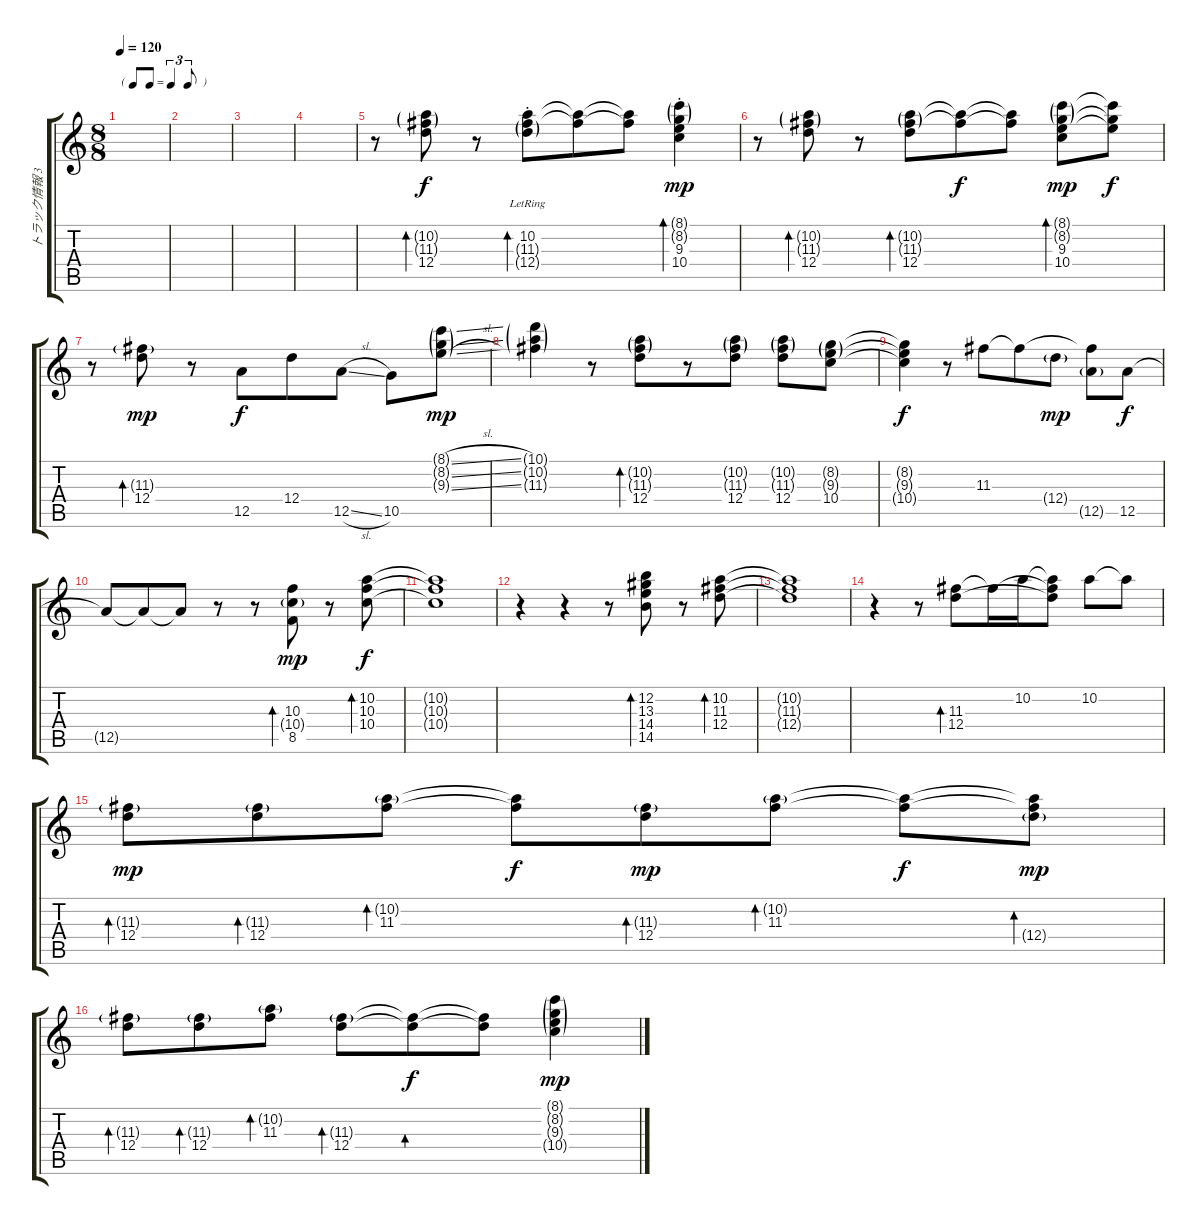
\track ("トラック情報 3" "トラック情報 3") {instrument electricguitarjazz}
\staff {score tabs}
\tuning (E4 B3 G3 D3 A2 D2) {hide}
\ts (8 8)
\tf triplet8th
\tempo 120
\clef g2
\ks c
|
|
|
|
r.8 (10.2{g} 11.3{g} 12.4).8{bd 240} r.8 (10.2 11.3{g lr} 12.4{g st}).8{bd 60} (10.2{t} 11.3{t}).8{dy f} (10.2{t} 11.3{t}).8 (8.1{g} 8.2{g} 9.3{st} 10.4{st}).4{bd 60 dy mp} |
r.8 (10.2{g} 11.3{g} 12.4).8{bd 60} r.8 (10.2{g} 11.3{g} 12.4).8{bd 60} (10.2{t} 11.3{t}).8{dy f} (10.2{t} 11.3{t}).8 (8.1{g} 8.2{g} 9.3 10.4).8{bd 60 dy mp} (8.1{t} 8.2{t} 9.3{t}).8{dy f} |
r.8 (11.3{g} 12.4).8{bd 60 dy mp} r.8 12.5.8{dy f} 12.4.8 12.5{sl}.8 10.5.8 (8.1{sl g} 8.2{sl g} 9.3{sl g}).8{dy mp} |
(10.1{g} 10.2{g} 11.3{g}).4 r.8 (10.2{g} 11.3{g} 12.4).8{bd 60} r.8 (10.2{g} 11.3{g} 12.4).8 (10.2{g} 11.3{g} 12.4).8 (8.2{g} 9.3{g} 10.4).8 |
(8.2{t} 9.3{t} 10.4{t}).4{dy f} r.8 11.3.8 11.3{t}.8 12.4{g}.8{dy mp} (11.3{t} 12.5{g}).8 12.5.8{dy f} |
12.5{t}.8 12.5{t}.8 12.5{t}.8 r.8 r.8 (10.3 10.4{g} 8.5).8{bd 240 dy mp} r.8 (10.2 10.3 10.4).8{bd 60 dy f} |
(10.2{t} 10.3{t} 10.4{t}).1 |
r.4 r.4 r.8 (12.2 13.3 14.4 14.5).8{bd 60} r.8 (10.2 11.3 12.4).8{bd 240} |
(10.2{t} 11.3{t} 12.4{t}).1 |
r.4 r.8 (11.3 12.4).8{bd 60} 11.3{t}.16 10.2.16 (10.2{t} 11.3{t} 12.4{t}).8 10.2.8 10.2{t}.8 |
(11.3{g} 12.4).8{bd 240 dy mp} (11.3{g} 12.4).8{bd 240} (10.2{g} 11.3).8{bd 240} (10.2{t} 11.3{t}).8{dy f} (11.3{g} 12.4).8{bd 240 dy mp} (10.2{g} 11.3).8{bd 240} (10.2{t} 11.3{t}).8{dy f} (10.2{t} 11.3{t} 12.4{g}).8{bd 240 dy mp} |
(11.3{g} 12.4).8{bd 240} (11.3{g} 12.4).8{bd 240} (10.2{g} 11.3).8{bd 240} (11.3{g} 12.4).8{bd 240} (11.3{t} 12.4{t}).8{bd 240 dy f} (11.3{t} 12.4{t}).8 (8.1{sl g} 8.2{sl g} 9.3{sl g} 10.4{sl g}).4{dy mp}
